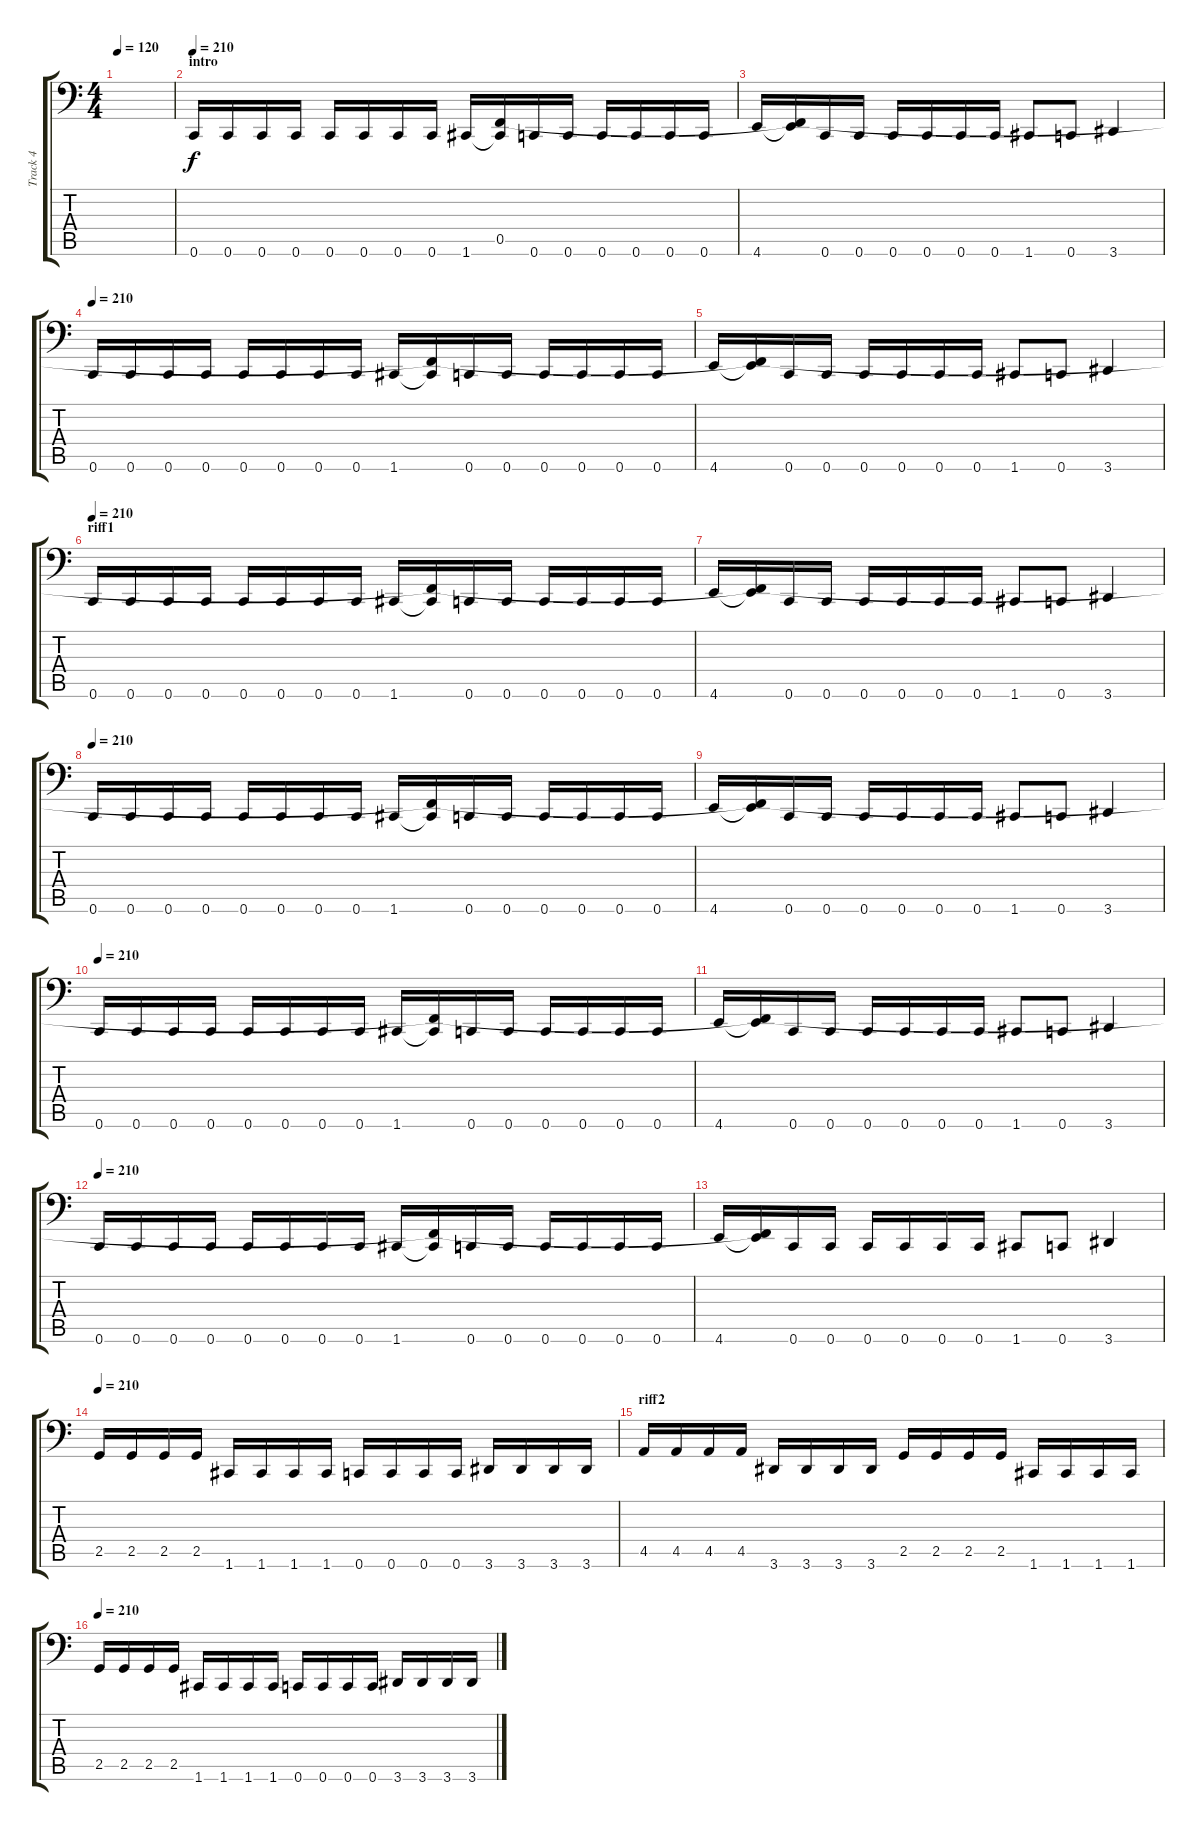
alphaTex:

\track ("Track 4" "Track 4") {instrument electricbassfinger}
\staff {score tabs}
\tuning (C3 G2 Eb2 Bb1 F1 C1) {hide}
\ts (4 4)
\tempo 120
\tempo 210
\tempo 120
\clef f4
\ks c
|
\section ("" "intro")
\tempo 210
0.6.16{balance 16} 0.6.16 0.6.16 0.6.16 0.6.16 0.6.16 0.6.16 0.6.16 1.6.16 (0.5 1.6{t}).16 0.6.16 0.6.16 0.6.16 0.6.16 0.6.16 0.6.16 |
4.6.16 (0.5{t} 4.6{t}).16 0.6.16 0.6.16 0.6.16 0.6.16 0.6.16 0.6.16 1.6.8 0.6.8 3.6.4 |
\tempo 210
0.6.16{balance 16} 0.6.16 0.6.16 0.6.16 0.6.16 0.6.16 0.6.16 0.6.16 1.6.16 (0.5{t} 1.6{t}).16 0.6.16 0.6.16 0.6.16 0.6.16 0.6.16 0.6.16 |
4.6.16 (0.5{t} 4.6{t}).16 0.6.16 0.6.16 0.6.16 0.6.16 0.6.16 0.6.16 1.6.8 0.6.8 3.6.4 |
\section ("" "riff1")
\tempo 210
0.6.16{balance 16} 0.6.16 0.6.16 0.6.16 0.6.16 0.6.16 0.6.16 0.6.16 1.6.16 (0.5{t} 1.6{t}).16 0.6.16 0.6.16 0.6.16 0.6.16 0.6.16 0.6.16 |
4.6.16 (0.5{t} 4.6{t}).16 0.6.16 0.6.16 0.6.16 0.6.16 0.6.16 0.6.16 1.6.8 0.6.8 3.6.4 |
\tempo 210
0.6.16{balance 16} 0.6.16 0.6.16 0.6.16 0.6.16 0.6.16 0.6.16 0.6.16 1.6.16 (0.5{t} 1.6{t}).16 0.6.16 0.6.16 0.6.16 0.6.16 0.6.16 0.6.16 |
4.6.16 (0.5{t} 4.6{t}).16 0.6.16 0.6.16 0.6.16 0.6.16 0.6.16 0.6.16 1.6.8 0.6.8 3.6.4 |
\tempo 210
0.6.16{balance 16} 0.6.16 0.6.16 0.6.16 0.6.16 0.6.16 0.6.16 0.6.16 1.6.16 (0.5{t} 1.6{t}).16 0.6.16 0.6.16 0.6.16 0.6.16 0.6.16 0.6.16 |
4.6.16 (0.5{t} 4.6{t}).16 0.6.16 0.6.16 0.6.16 0.6.16 0.6.16 0.6.16 1.6.8 0.6.8 3.6.4 |
\tempo 210
0.6.16{balance 16} 0.6.16 0.6.16 0.6.16 0.6.16 0.6.16 0.6.16 0.6.16 1.6.16 (0.5{t} 1.6{t}).16 0.6.16 0.6.16 0.6.16 0.6.16 0.6.16 0.6.16 |
4.6.16 (0.5{t} 4.6{t}).16 0.6.16 0.6.16 0.6.16 0.6.16 0.6.16 0.6.16 1.6.8 0.6.8 3.6.4 |
\tempo 210
2.5.16 2.5.16 2.5.16 2.5.16 1.6.16 1.6.16 1.6.16 1.6.16 0.6.16 0.6.16 0.6.16 0.6.16 3.6.16 3.6.16 3.6.16 3.6.16 |
\section ("" "riff2")
4.5.16 4.5.16 4.5.16 4.5.16 3.6.16 3.6.16 3.6.16 3.6.16 2.5.16 2.5.16 2.5.16 2.5.16 1.6.16 1.6.16 1.6.16 1.6.16 |
\tempo 210
2.5.16 2.5.16 2.5.16 2.5.16 1.6.16 1.6.16 1.6.16 1.6.16 0.6.16 0.6.16 0.6.16 0.6.16 3.6.16 3.6.16 3.6.16 3.6.16
